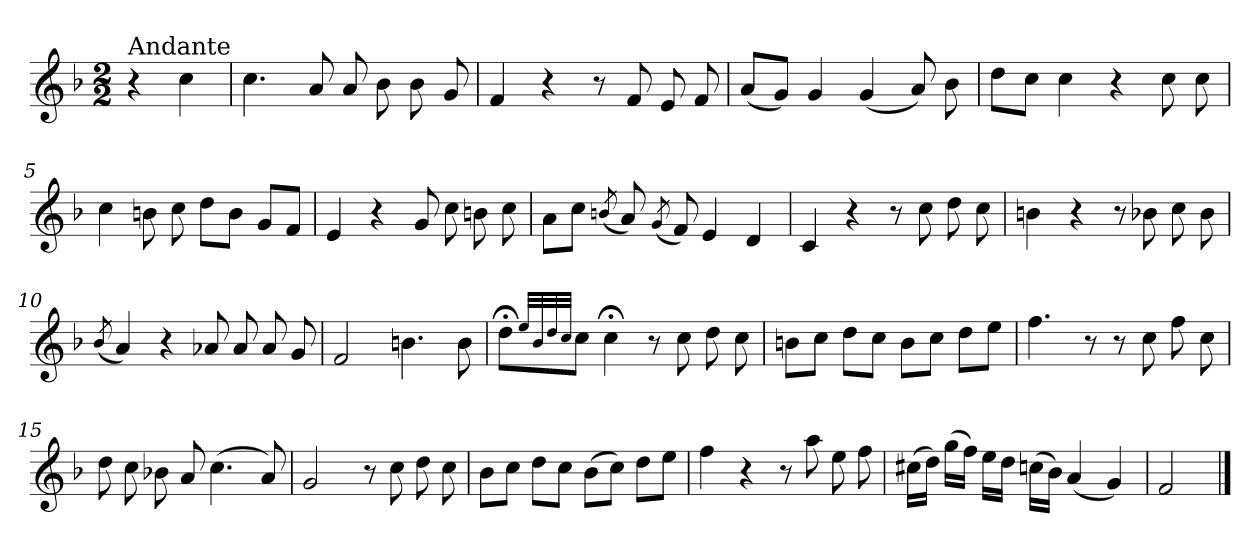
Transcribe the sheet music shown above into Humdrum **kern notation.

**kern
*part1
*staff1
*clefG2
*k[b-]
*F:
*M2/2
=
!LO:TX:a:t=Andante
4r
4cc\
=1
4.cc\
8a/
8a/
8b-\
8b-\
8g/
=2
4f/
4r
8r
8f/
8e/
8f/
=3
(<8a/L
8g/J)
4g/
(<4g/
8a/)
8b-\
=4
8dd\L
8cc\J
4cc\
4r
8cc\
8cc\
!!LO:LB:g=z
=5
4cc\
8bn\
8cc\
8dd\L
8b\J
8g/L
8f/J
=6
4e/
4r
8g/
8cc\
8bn\
8cc\
=7
8a\L
8cc\J
(<8qbn/
8a/)
(<8qg/
8f/)
4e/
4d/
=8
4c/
4r
8r
8cc\
8dd\
8cc\
=9
4bn\
4r
8r
8b-X\
8cc\
8b-\
!!LO:LB:g=z
=10
(<8qb-/
4a/)
4r
8a-X/
8a-/
8a-/
8g/
=11
2f/
4.bn\
8b\
=12
8dd;<\L
32qee/LLL
32qb-/
32qdd/
32qcc/JJJ
8cc\J
4cc;<\
8r
8cc\
8dd\
8cc\
=13
8bn\L
8cc\J
8dd\L
8cc\J
8b\L
8cc\J
8dd\L
8ee\J
=14
4.ff\
8r
8r
8cc\
8ff\
8cc\
!!LO:LB:g=z
=15
8dd\
8cc\
8b-X\
8a/
(>4.cc\
8a/)
=16
2g/
8r
8cc\
8dd\
8cc\
=17
8b-\L
8cc\J
8dd\L
8cc\J
(>8b-\L
8cc\J)
8dd\L
8ee\J
=18
4ff\
4r
8r
8aa\
8ee\
8ff\
=19
(>16cc#X\LL
16dd\JJ)
(>16gg\LL
16ff\JJ)
16ee\LL
16dd\JJ
(>16ccn\LL
16b-\JJ)
(<4a/
4g/)
!!LO:LB:g=z
=20
2f/
==
*-
